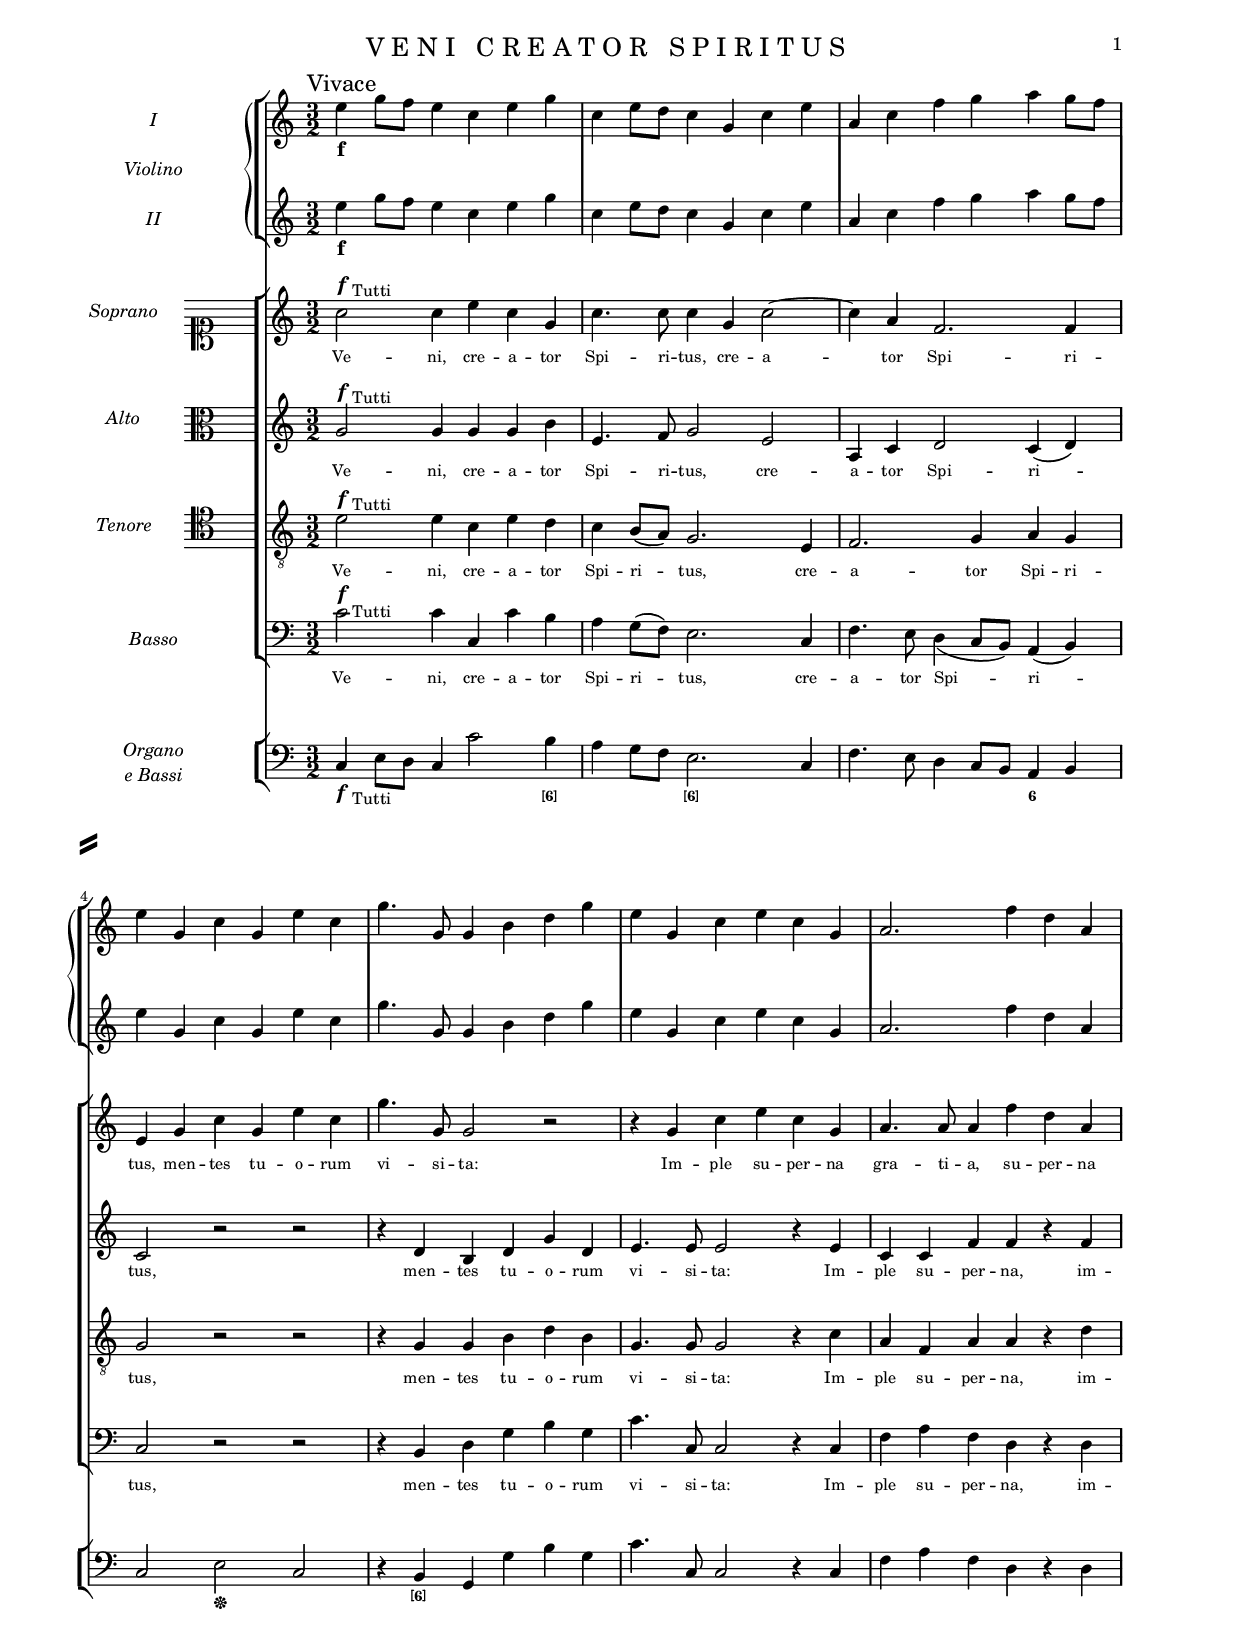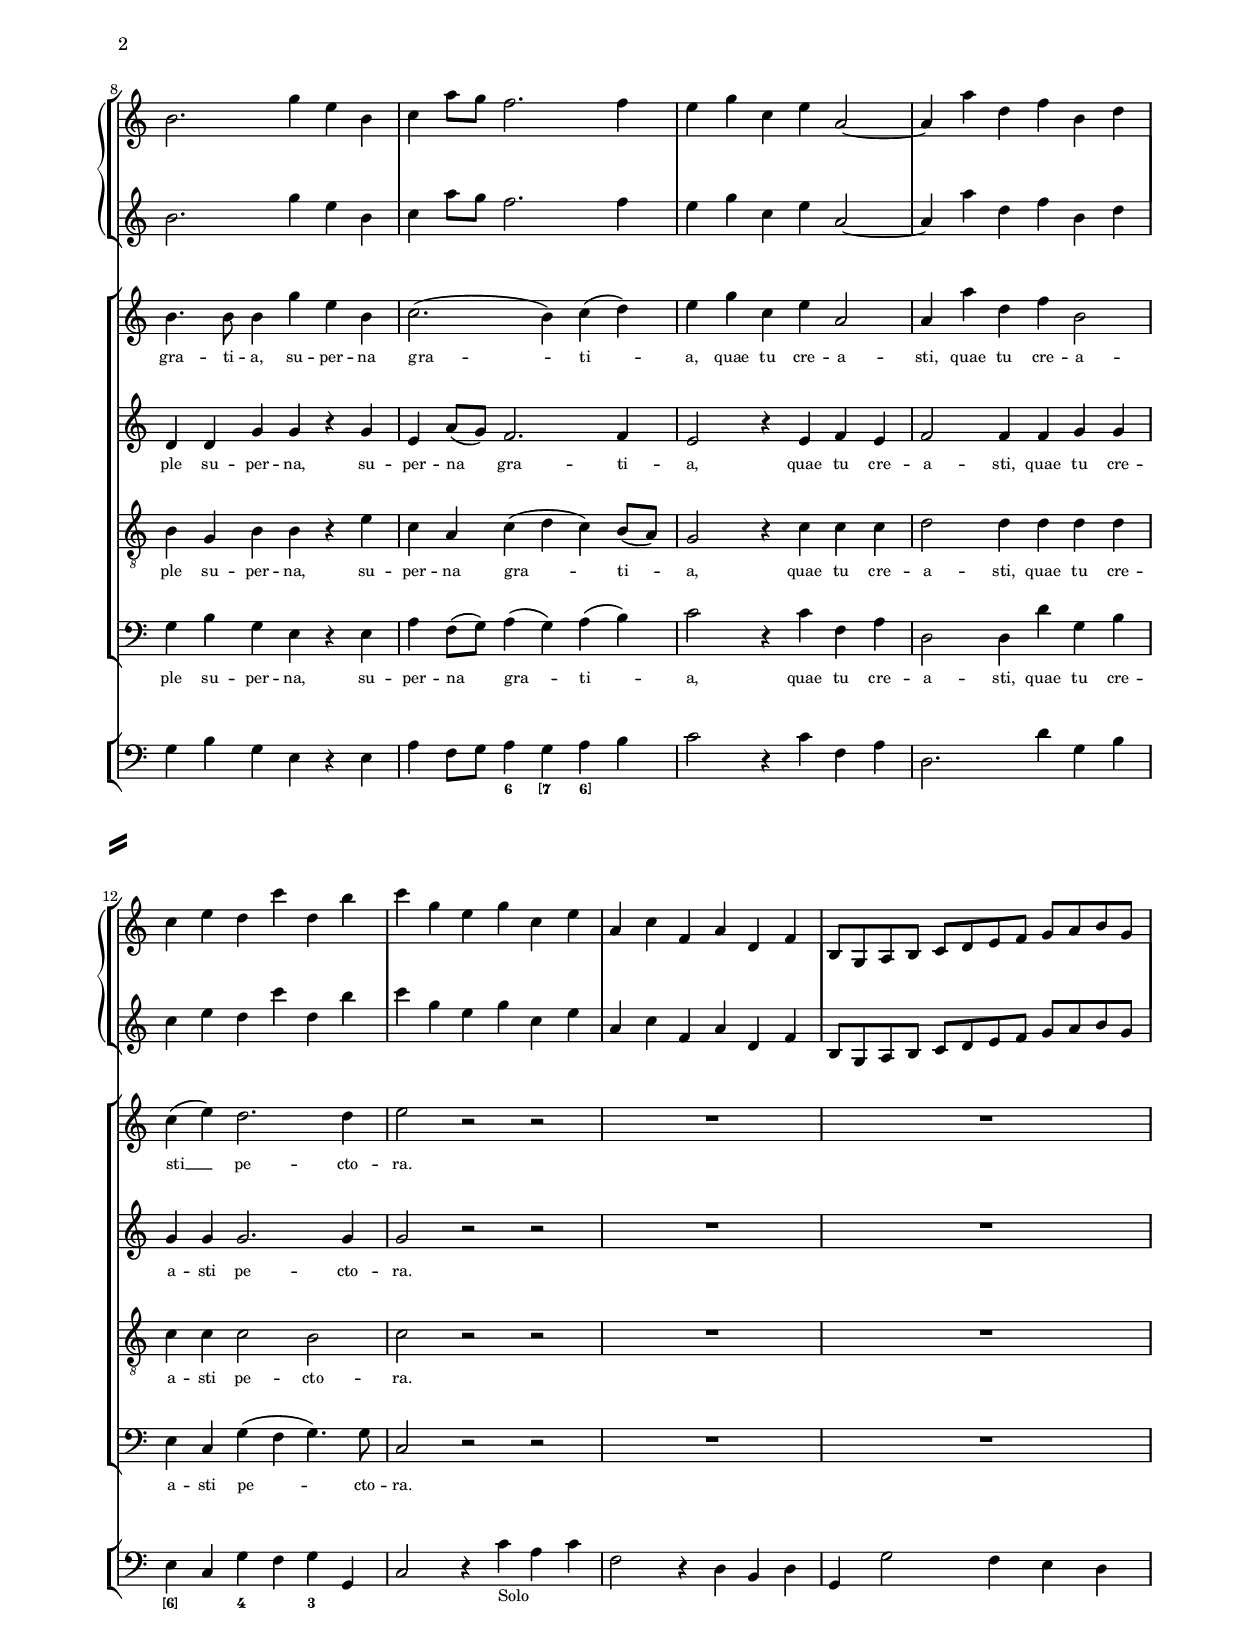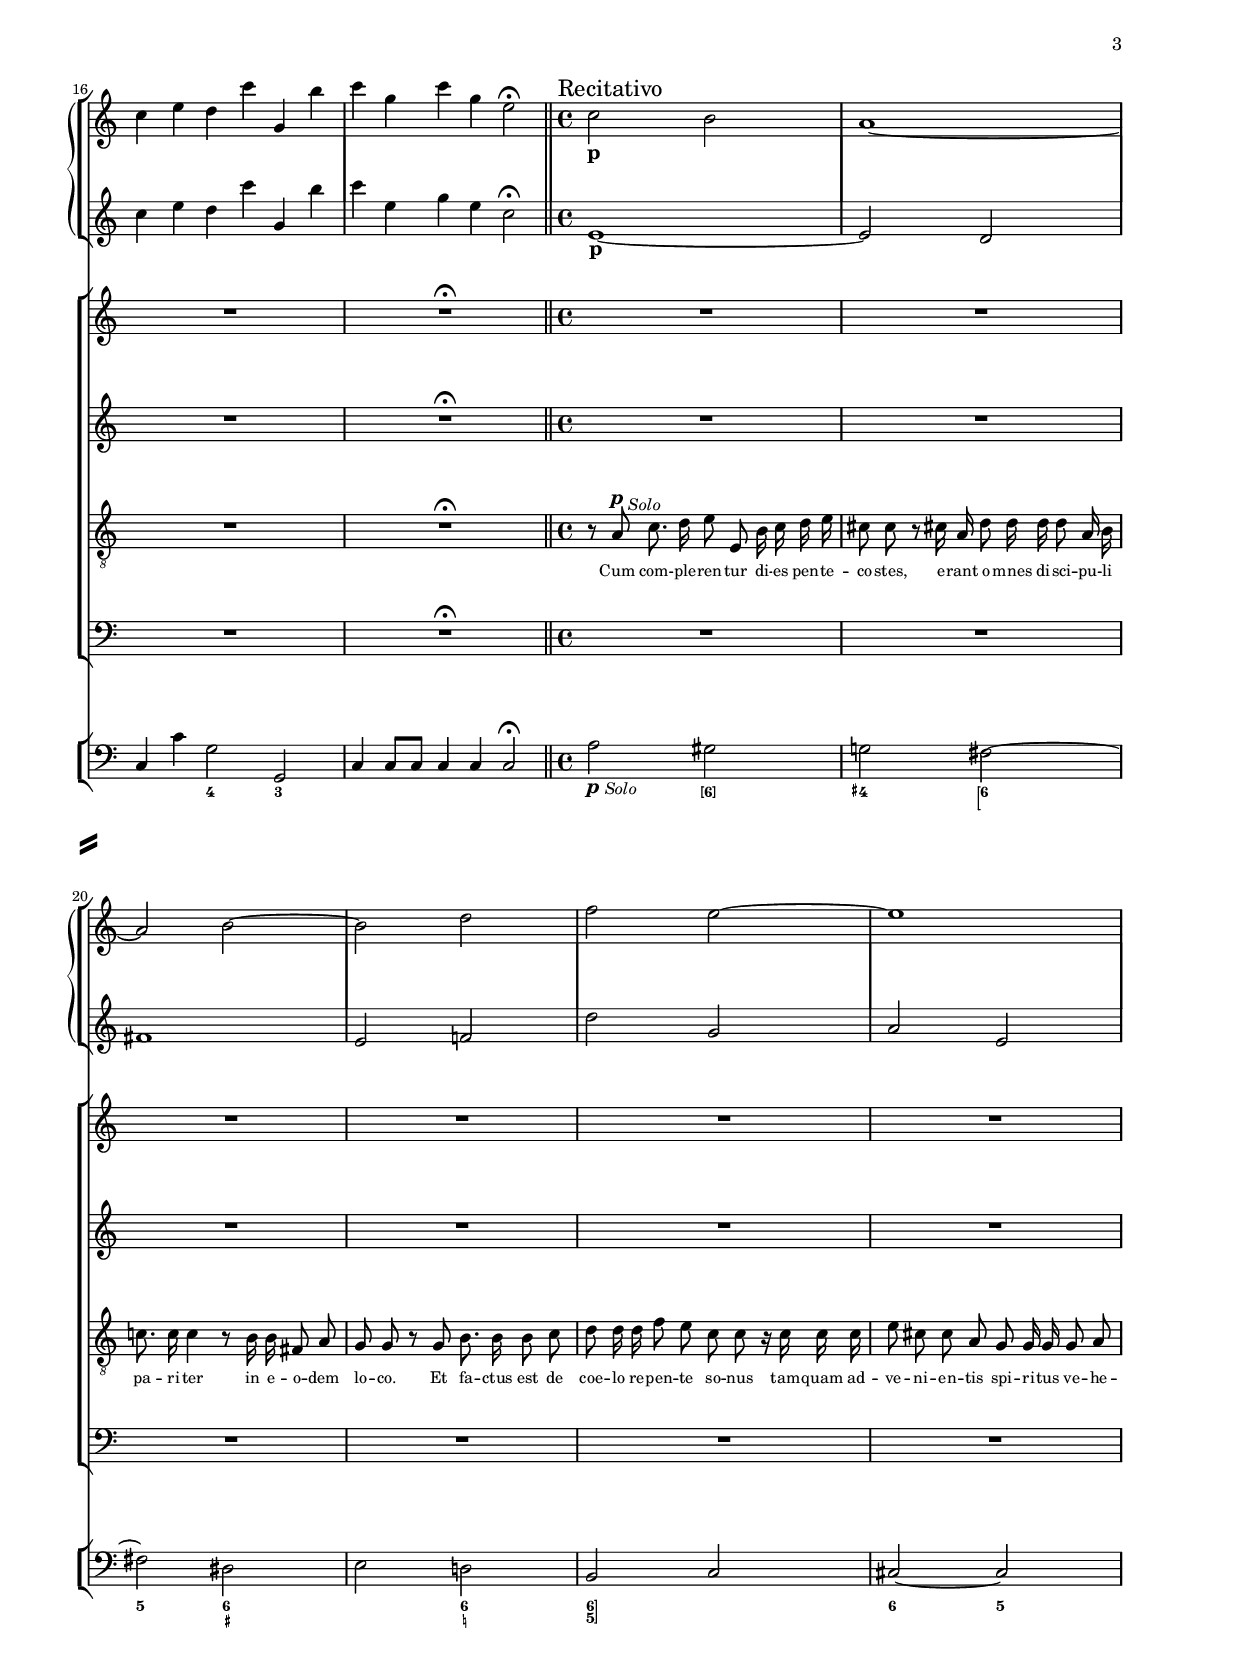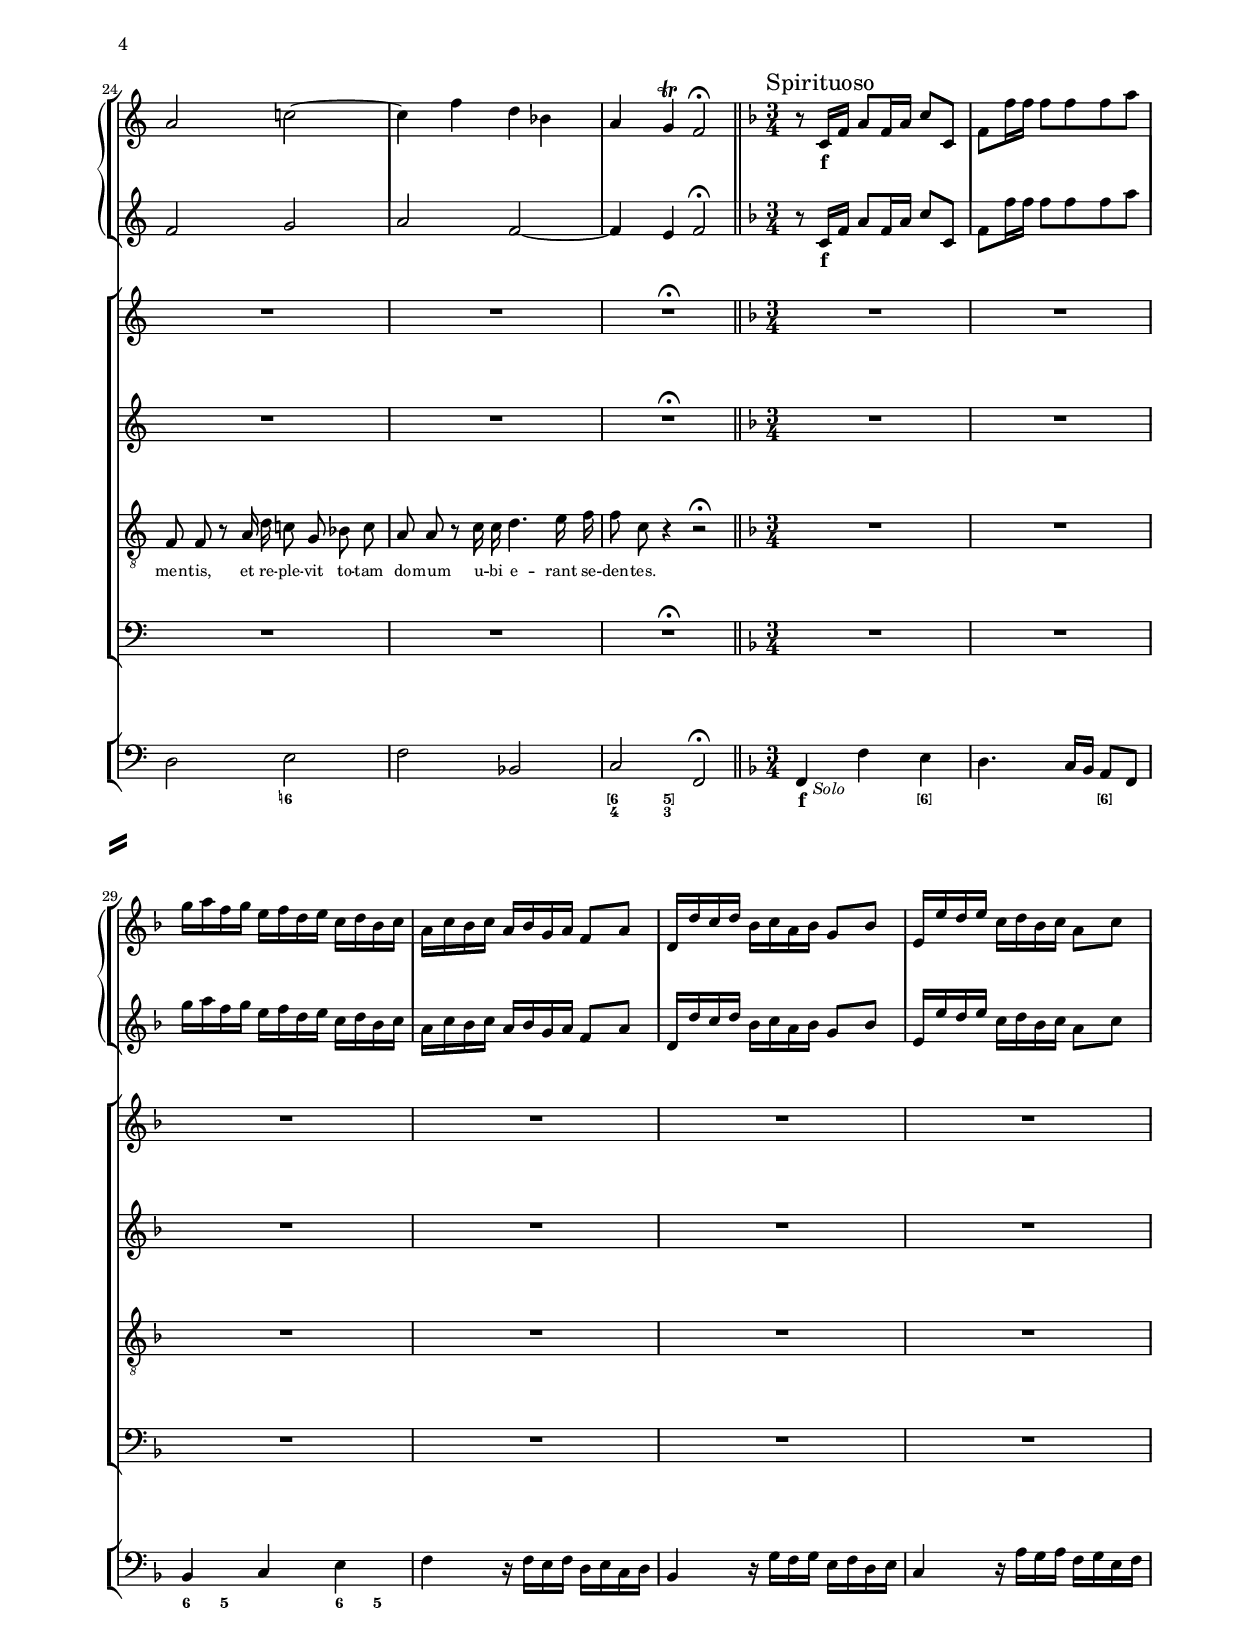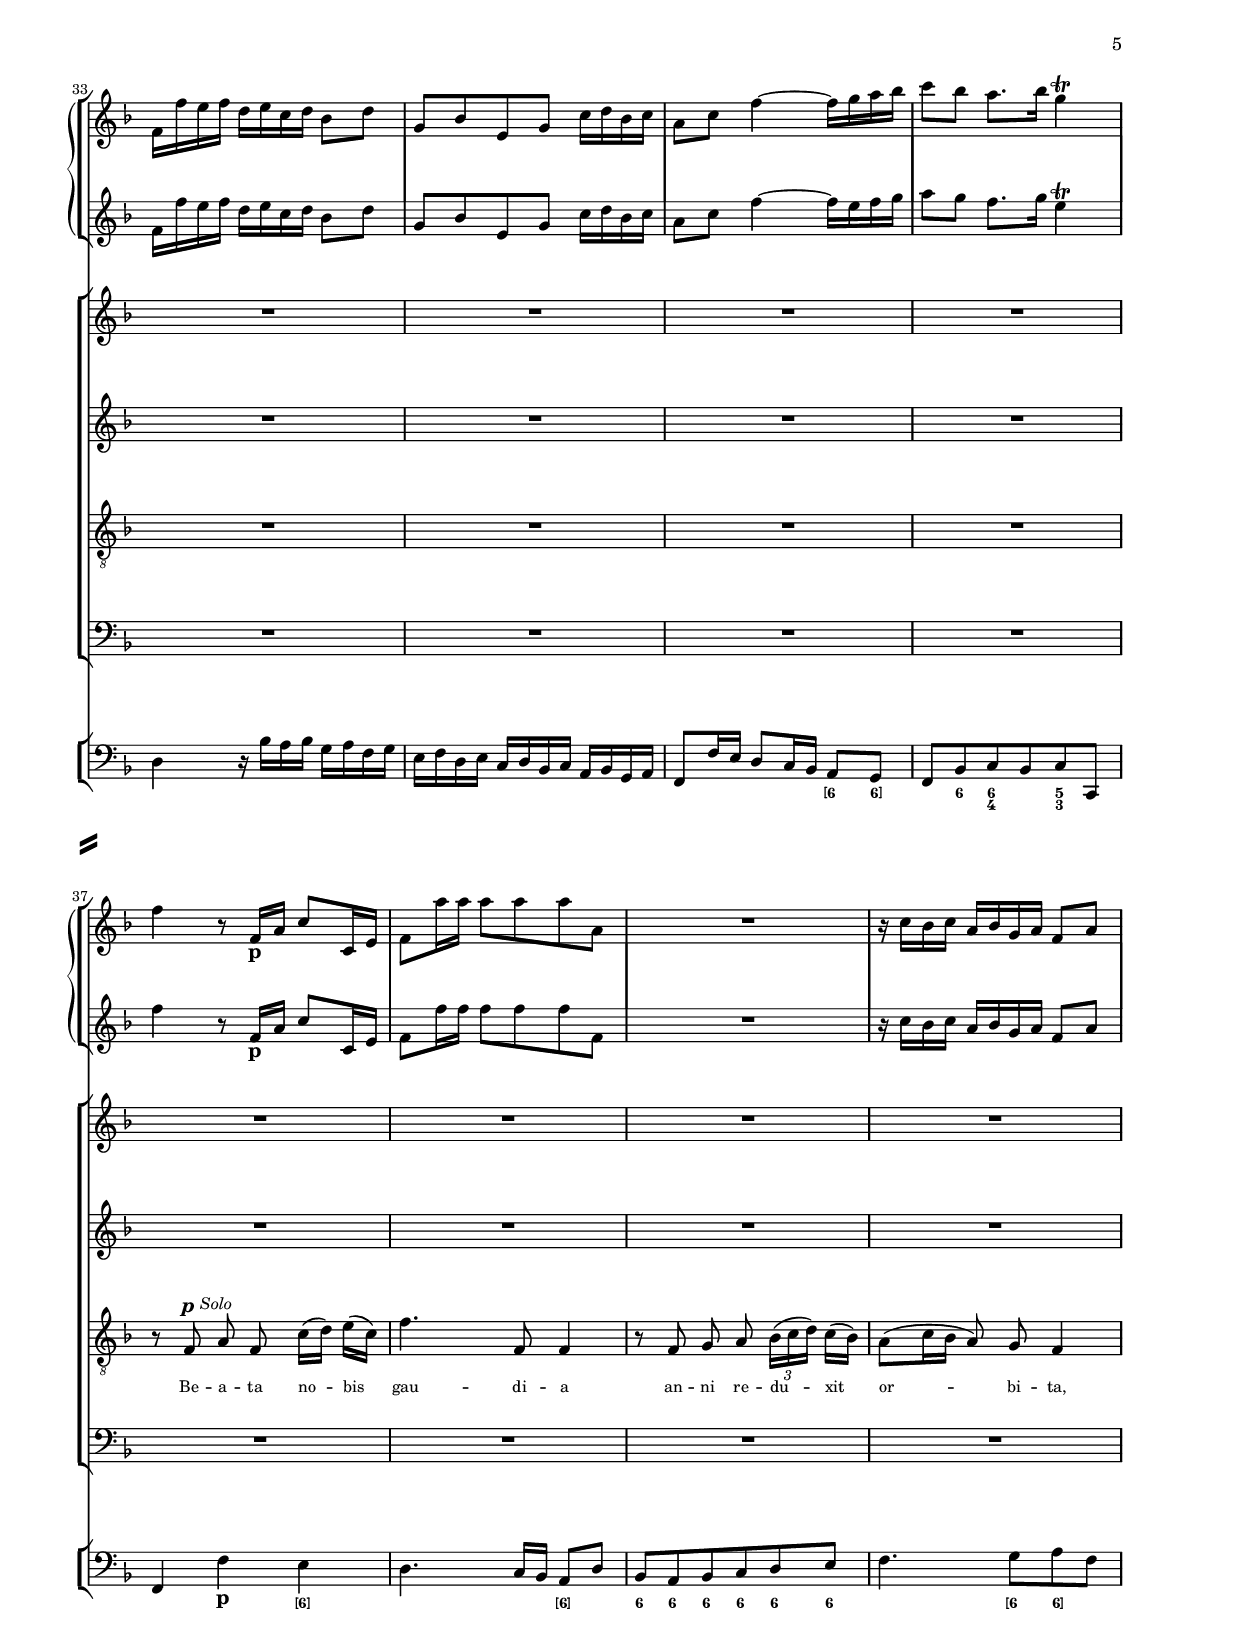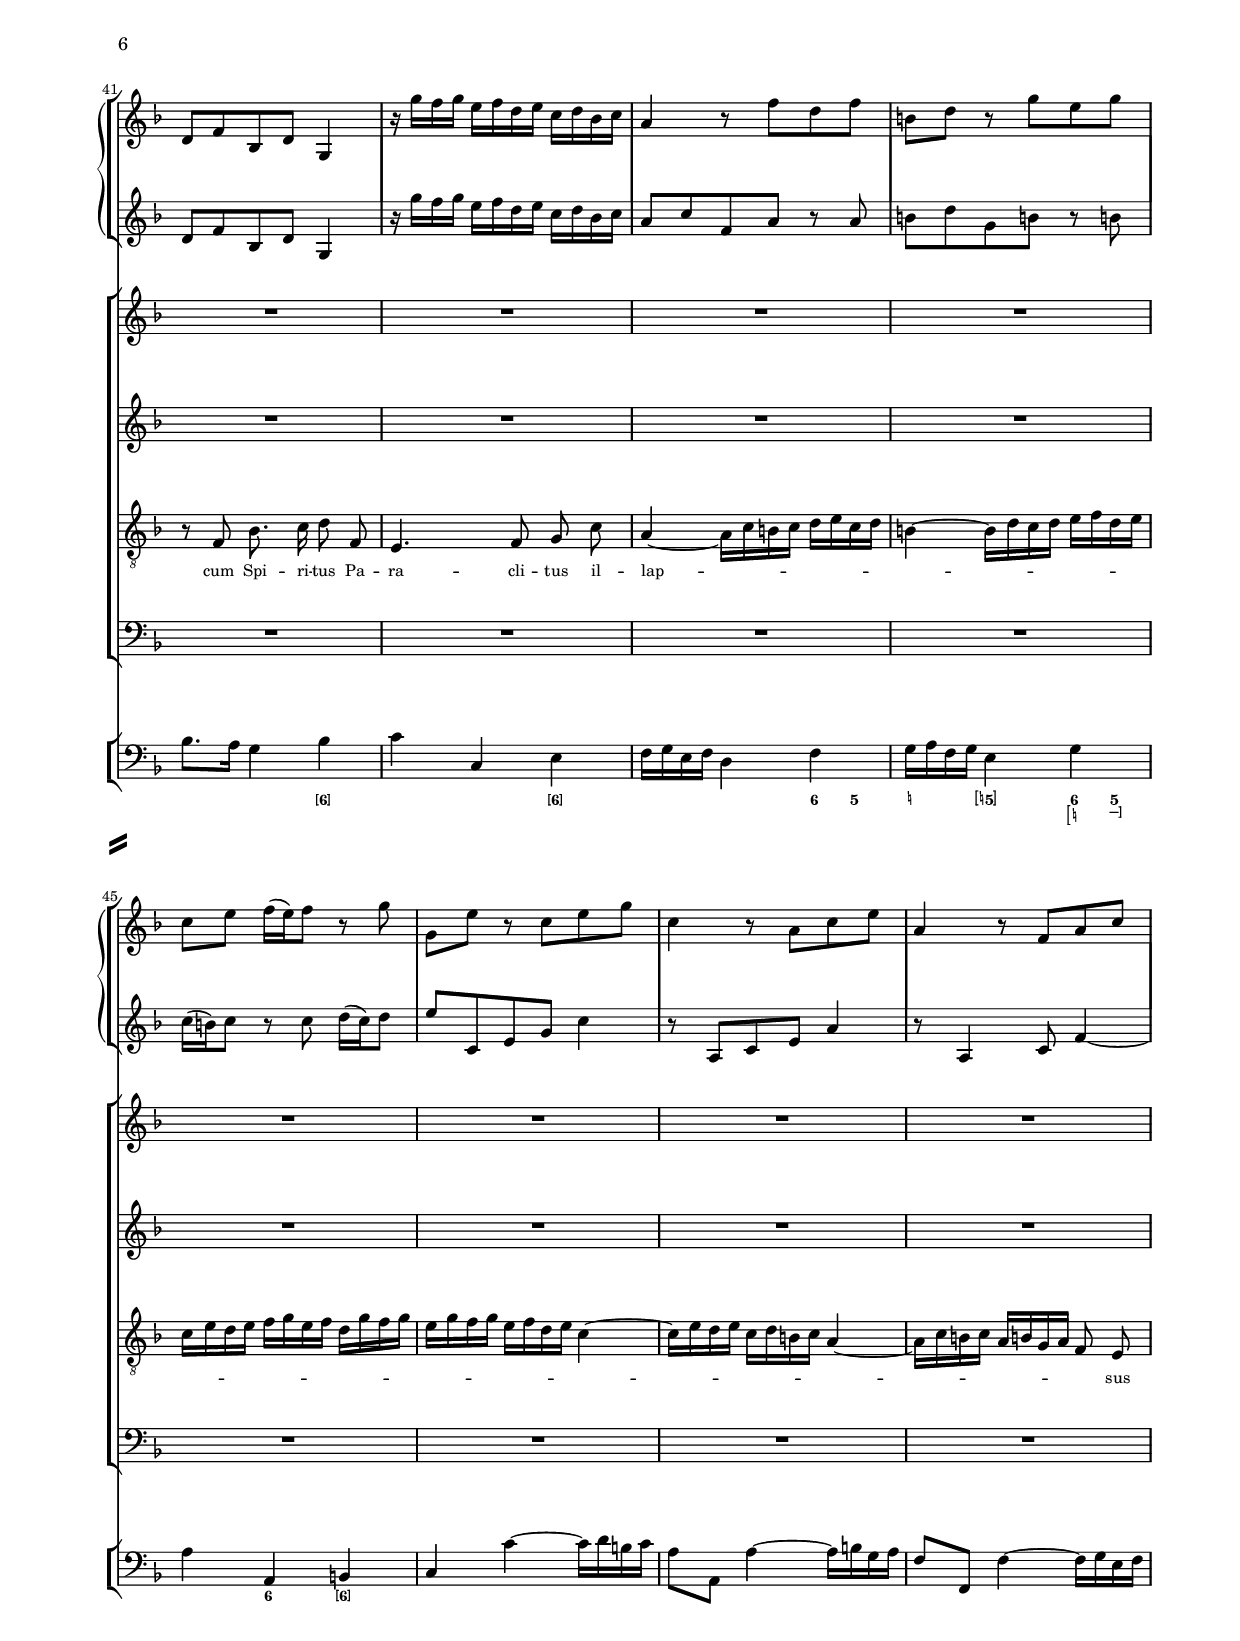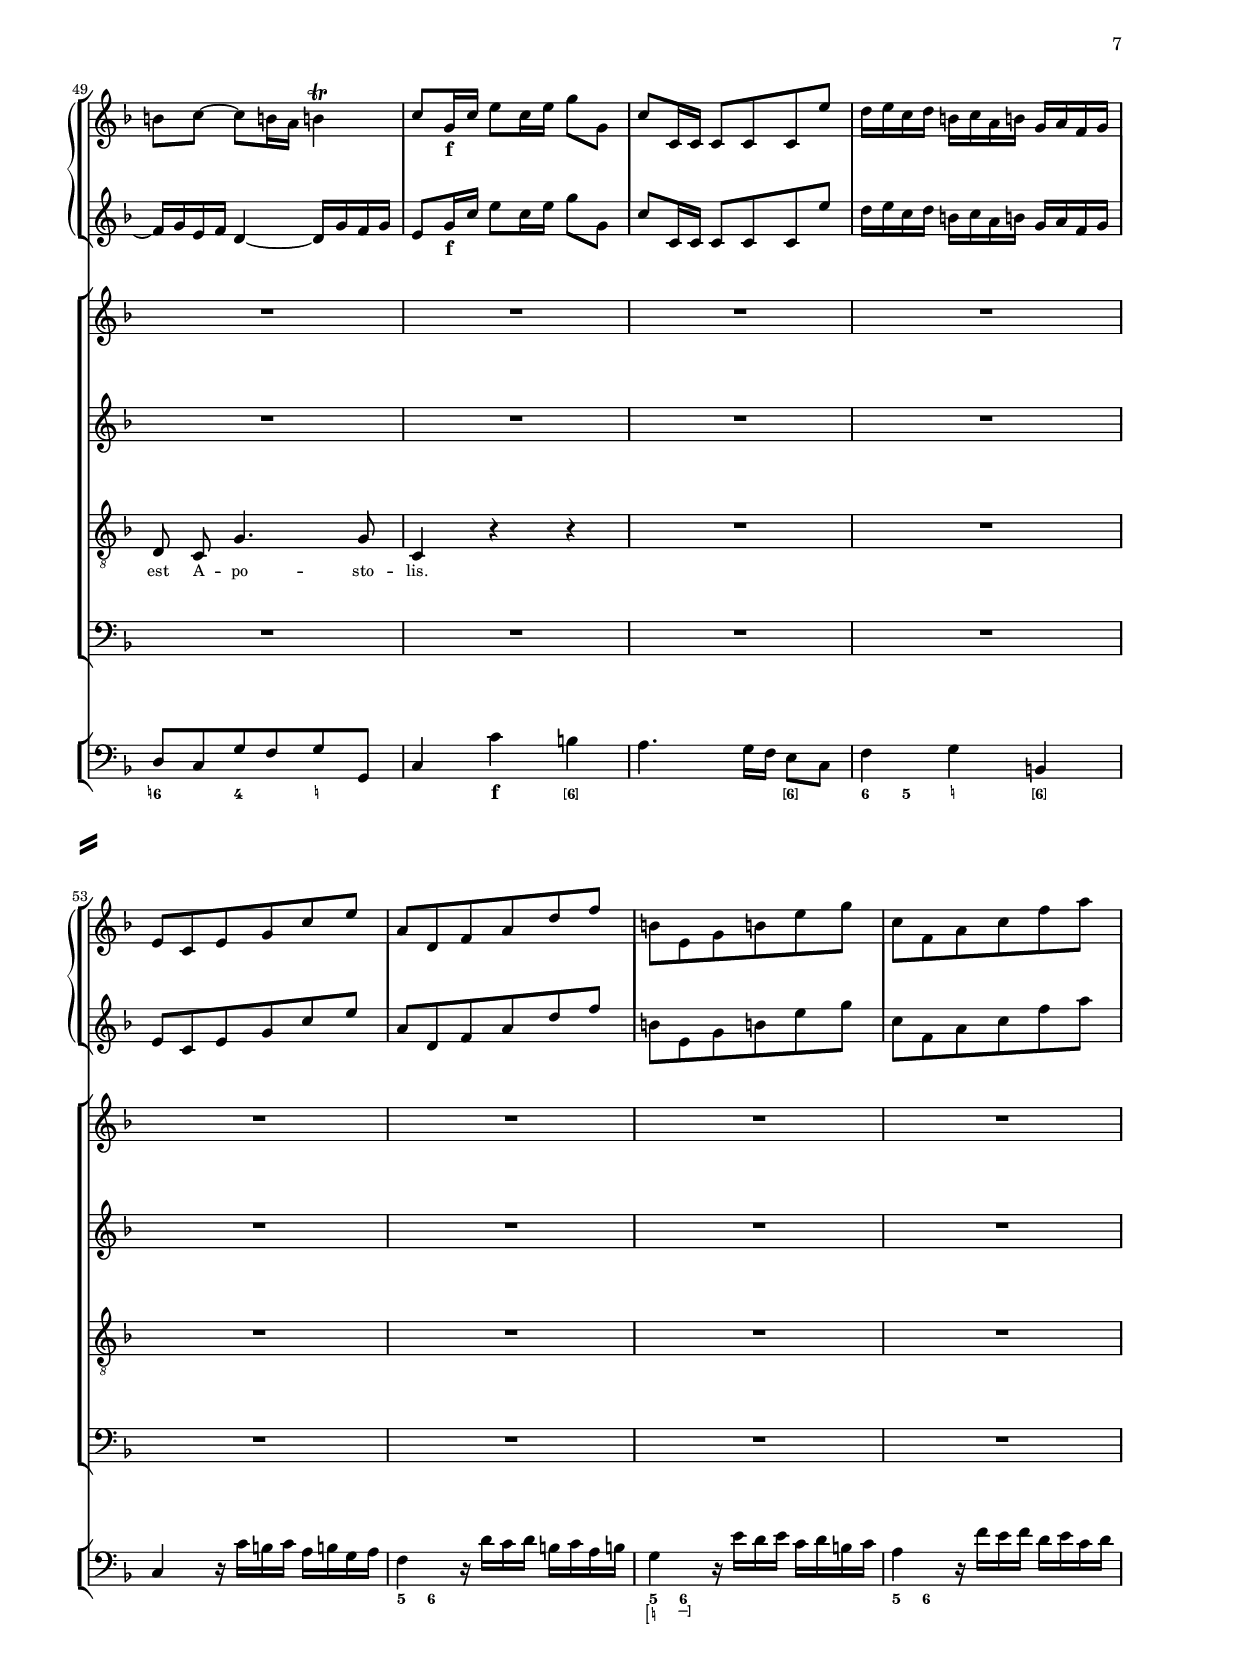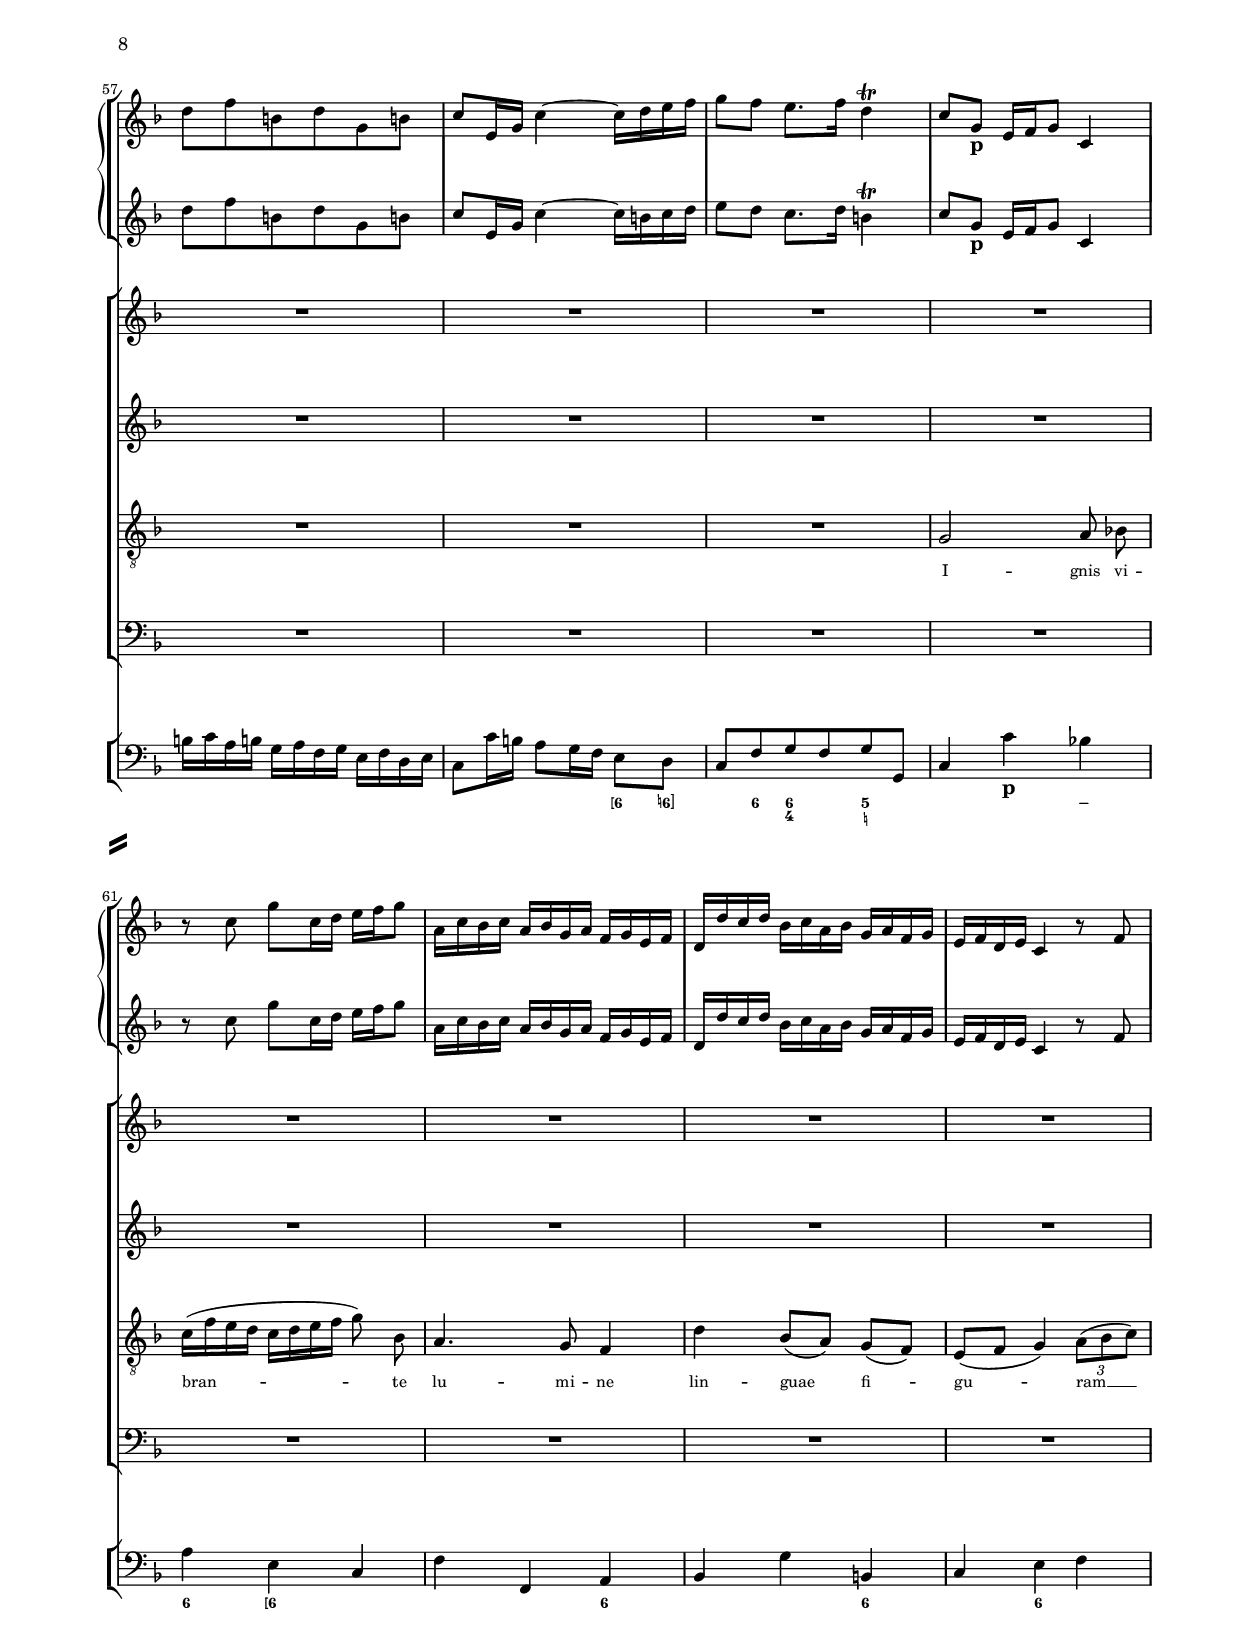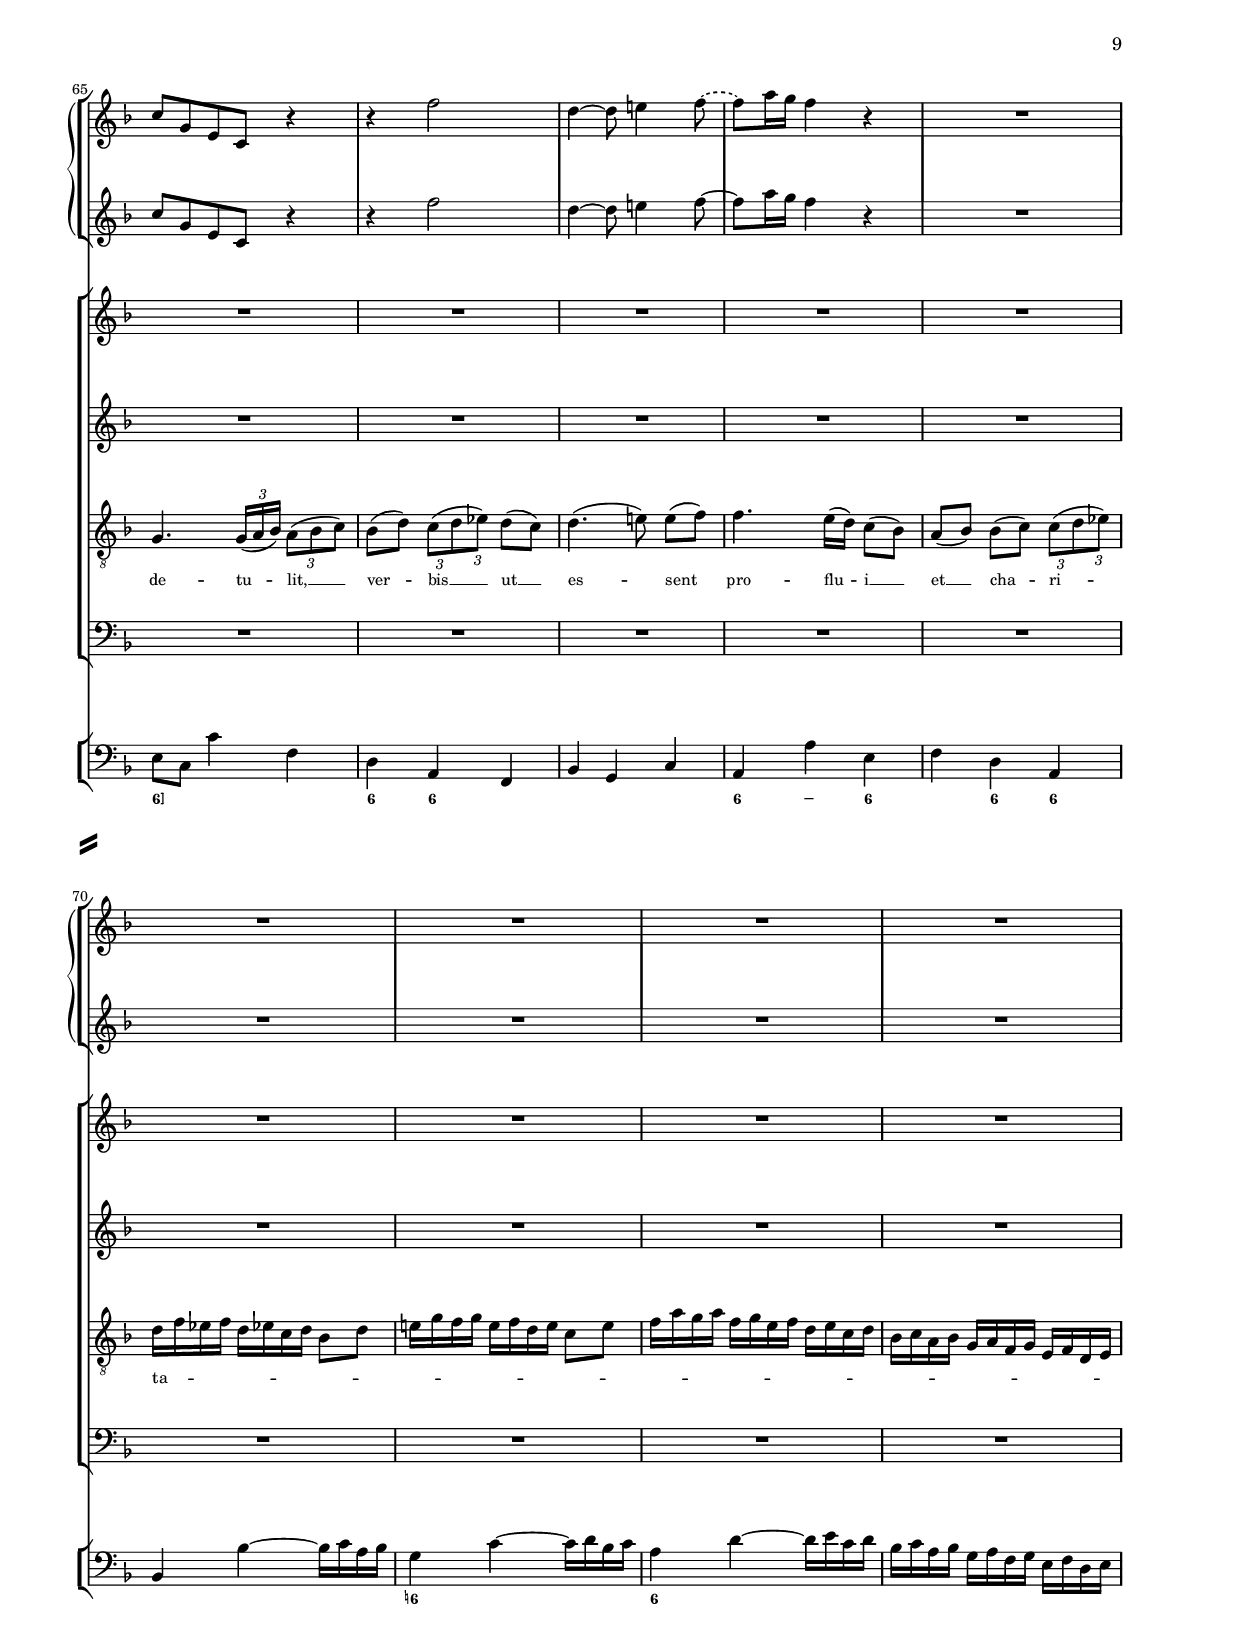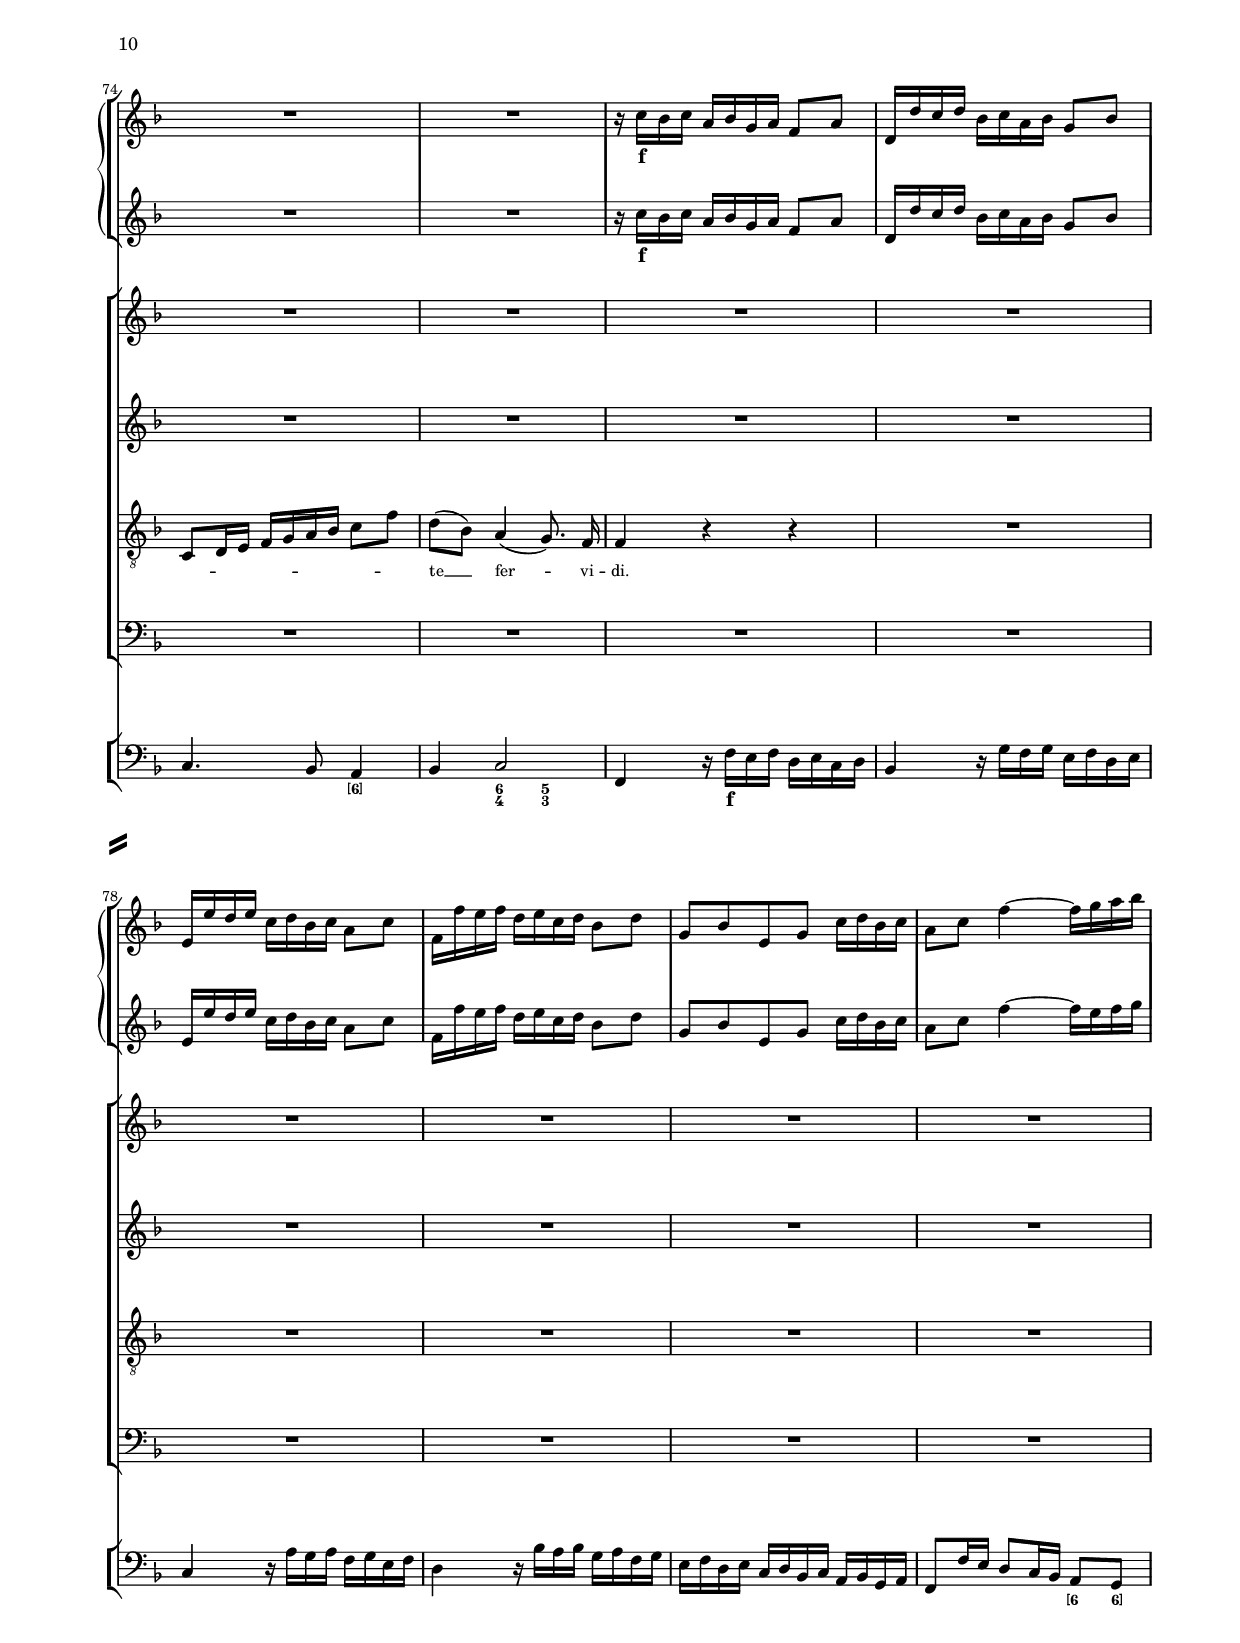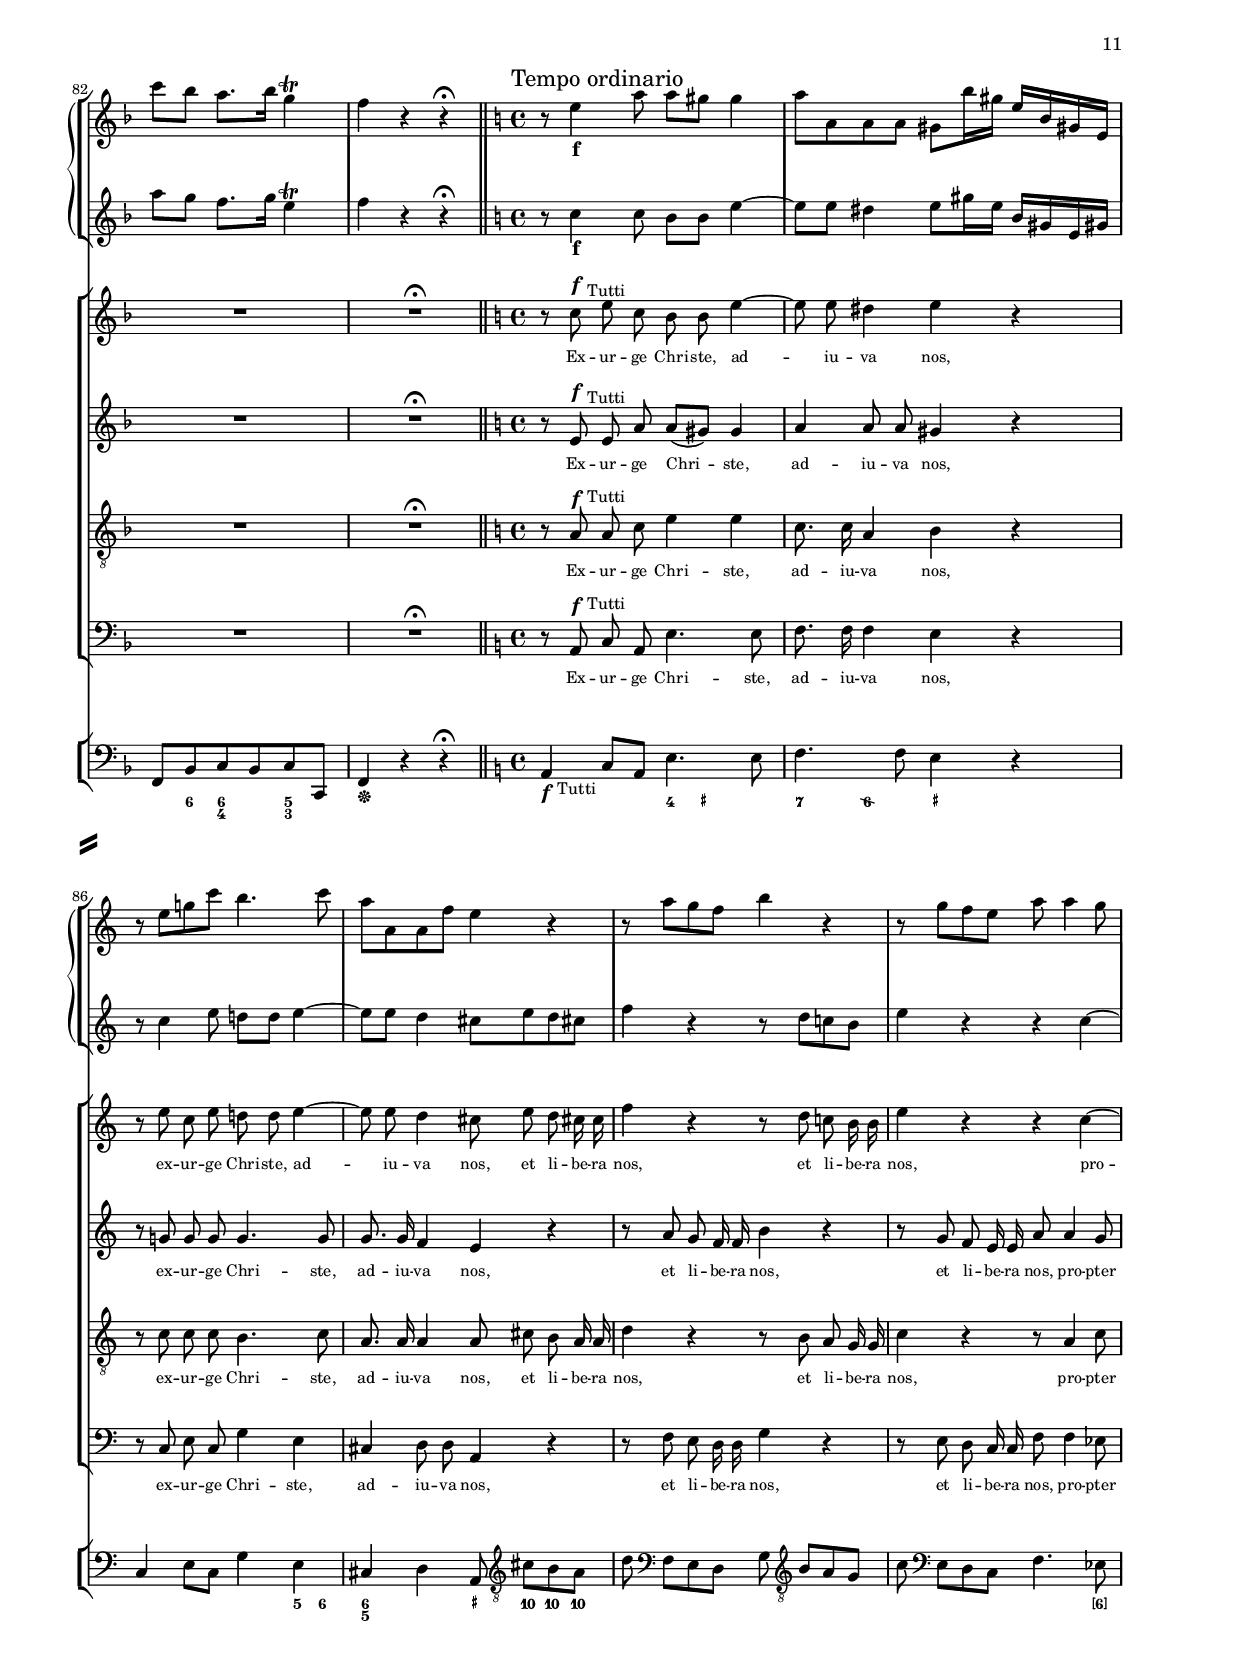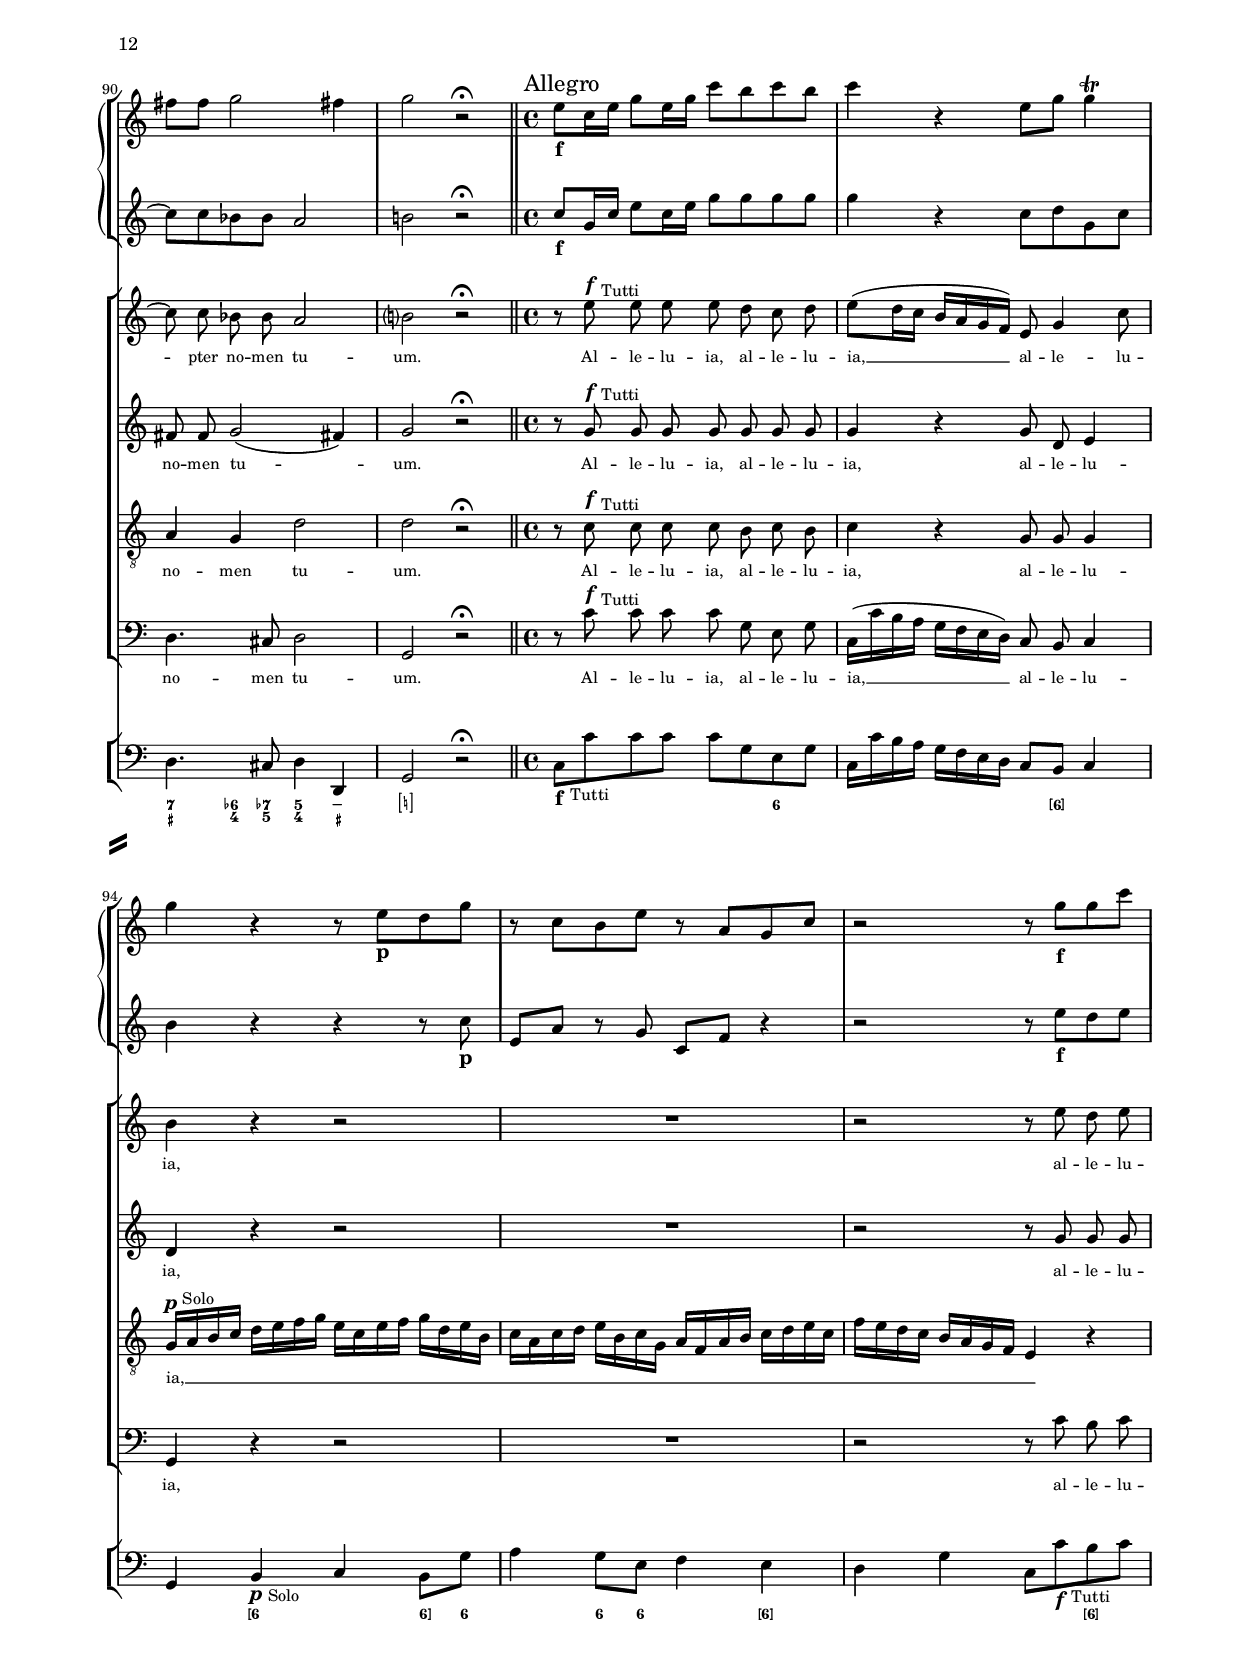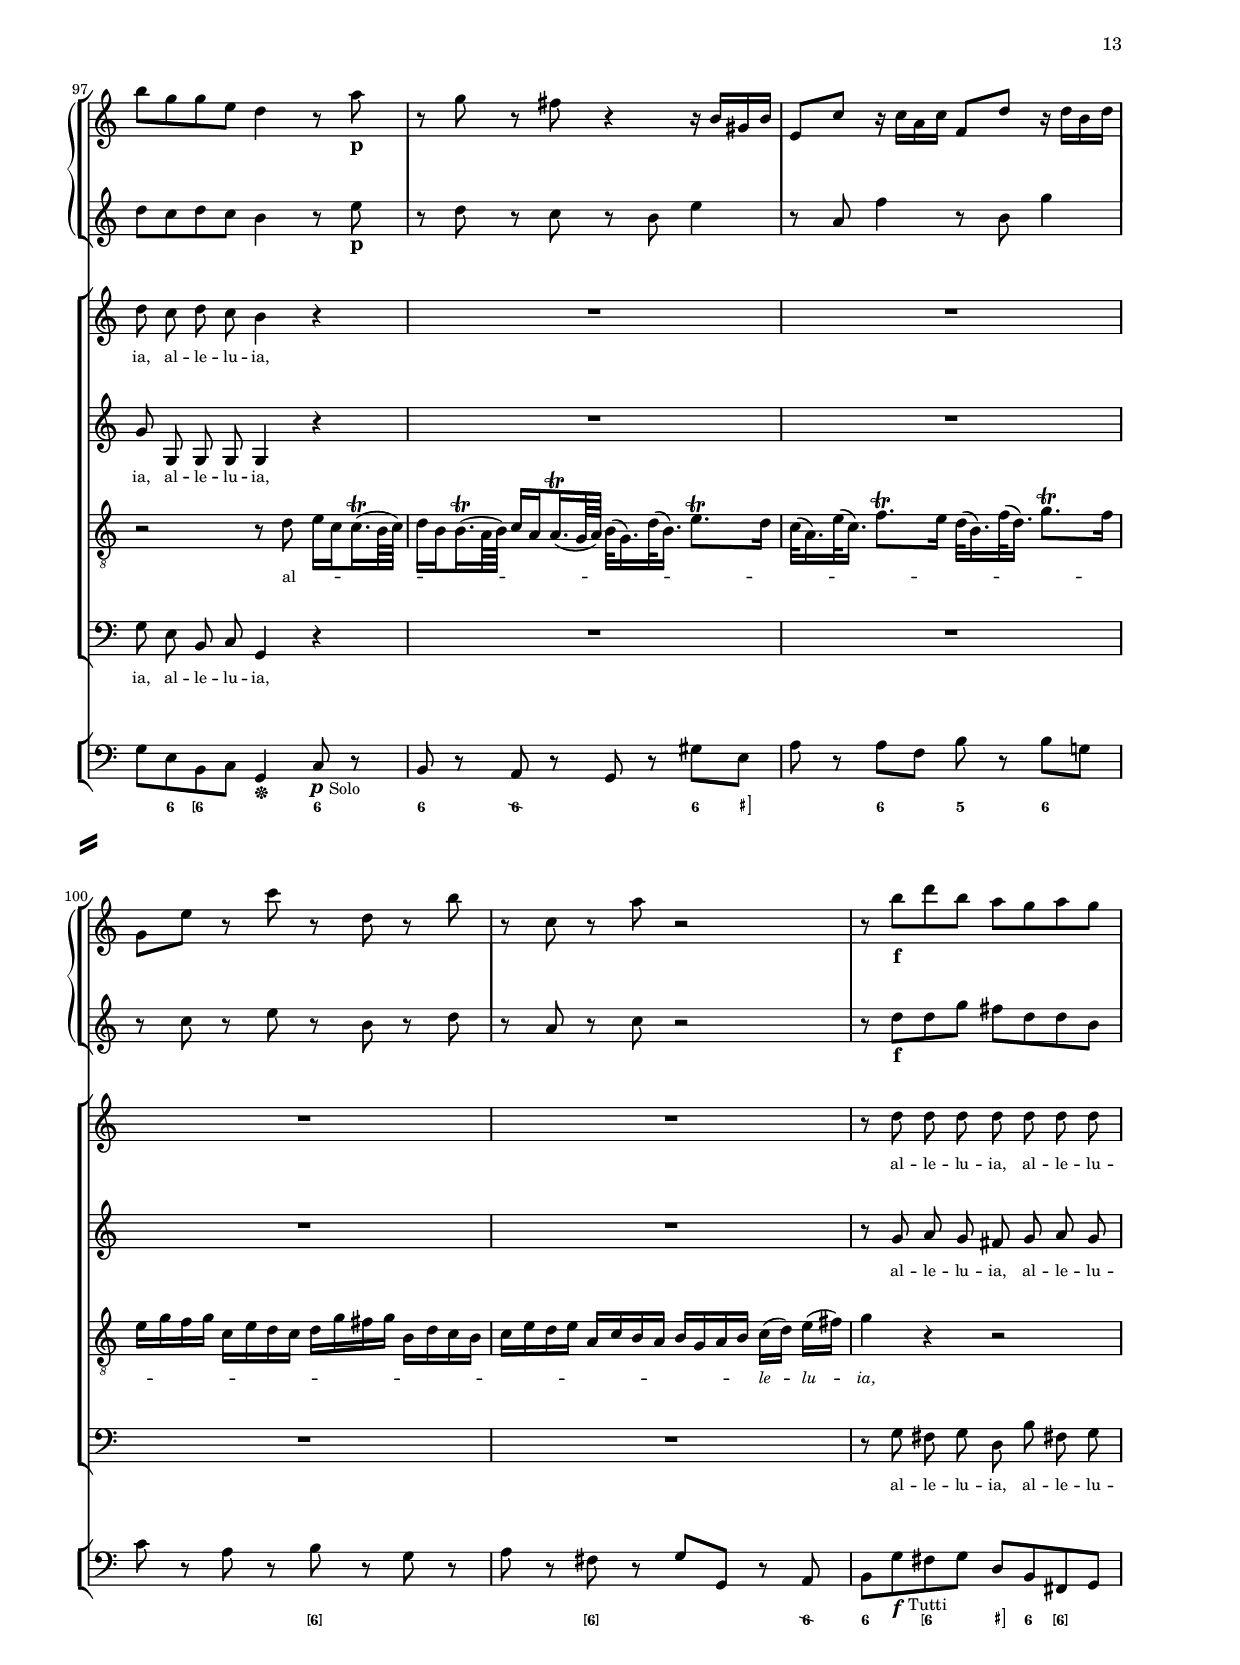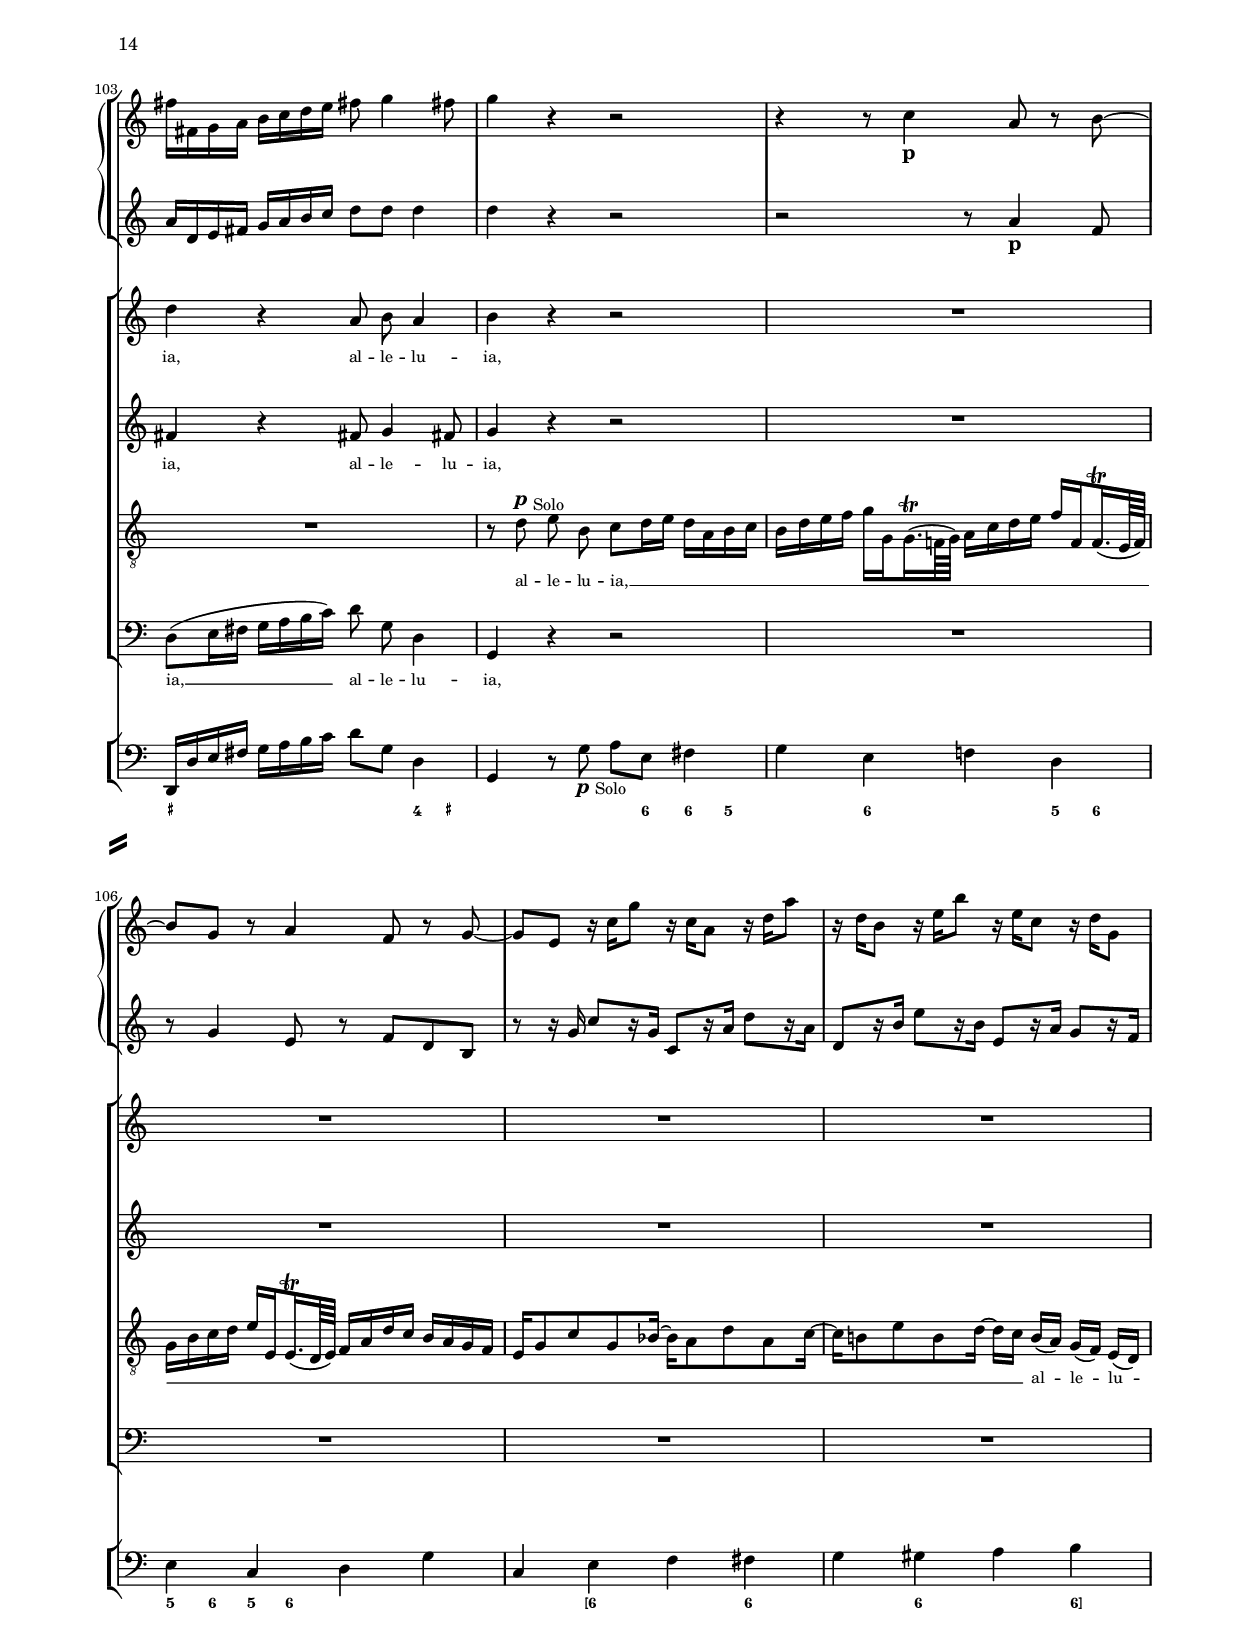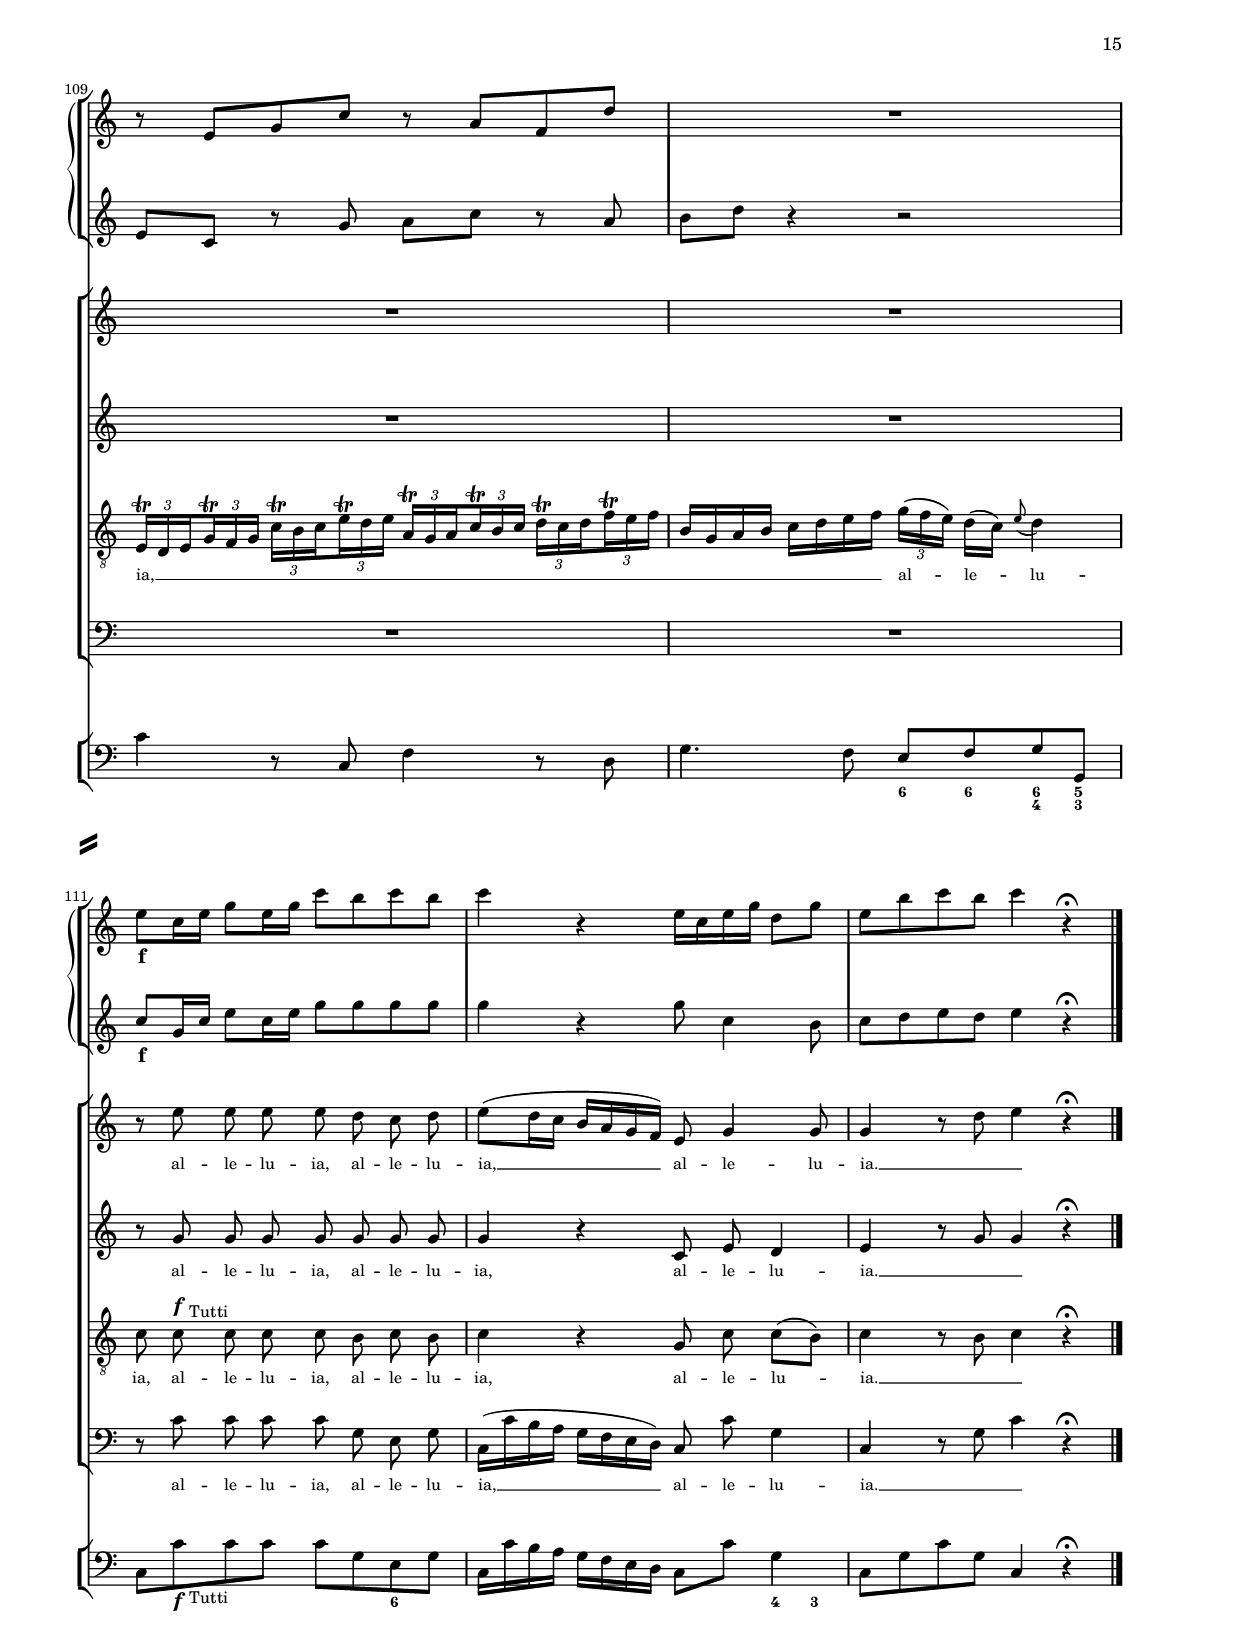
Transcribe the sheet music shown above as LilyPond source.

\version "2.22.0"

\include "../definitions.ly"

#(set-global-staff-size 15.87)

\paper { systems-per-page = #2 }

\book {
  \bookpart {
    \header {
      title = "V E N I   C R E A T O R   S P I R I T U S"
    }
    \paper { indent = 3\cm }
    \score {
      <<
        \new StaffGroup <<
          \new GrandStaff \with { \smallGroupDistance } <<
            \set GrandStaff.instrumentName = "Violino"
            \new Staff {
              \set Staff.instrumentName = "I"
              \VeniViolinoI
            }
            \new Staff {
              \set Staff.instrumentName = "II"
              \VeniViolinoII
            }
          >>
        >>
        \new ChoirStaff <<
          \new Staff {
            \set Staff.instrumentName = \SopranoIncipit
            \override Staff.InstrumentName.self-alignment-Y = ##f
            \override Staff.InstrumentName.self-alignment-X = #RIGHT
            \new Voice = "Soprano" { \dynamicUp \VeniSopranoNotes }
          }
          \new Lyrics \lyricsto Soprano \VeniSopranoLyrics

          \new Staff {
            \set Staff.instrumentName = \AltoIncipit
            \override Staff.InstrumentName.self-alignment-Y = ##f
            \override Staff.InstrumentName.self-alignment-X = #RIGHT
            \new Voice = "Alto" { \dynamicUp \VeniAltoNotes }
          }
          \new Lyrics \lyricsto Alto \VeniAltoLyrics

          \new Staff {
            \set Staff.instrumentName = \TenoreIncipit
            \override Staff.InstrumentName.self-alignment-Y = ##f
            \override Staff.InstrumentName.self-alignment-X = #RIGHT
            \new Voice = "Tenore" { \dynamicUp \VeniTenoreNotes }
          }
          \new Lyrics \lyricsto Tenore \VeniTenoreLyrics

          \new Staff {
            \set Staff.instrumentName = "Basso"
            \new Voice = "Basso" { \dynamicUp \VeniBassoNotes }
          }
          \new Lyrics \lyricsto Basso \VeniBassoLyrics
        >>
        \new StaffGroup <<
          \new Staff {
            \set Staff.instrumentName = \markup \center-column { "Organo" "e Bassi" }
            % \transpose c c,
            \VeniOrgano
          }
        >>
        \new FiguredBass { \VeniBassFigures }
      >>
      \layout { }
      \midi { \tempo 2 = 100 }
    }
  }
}
